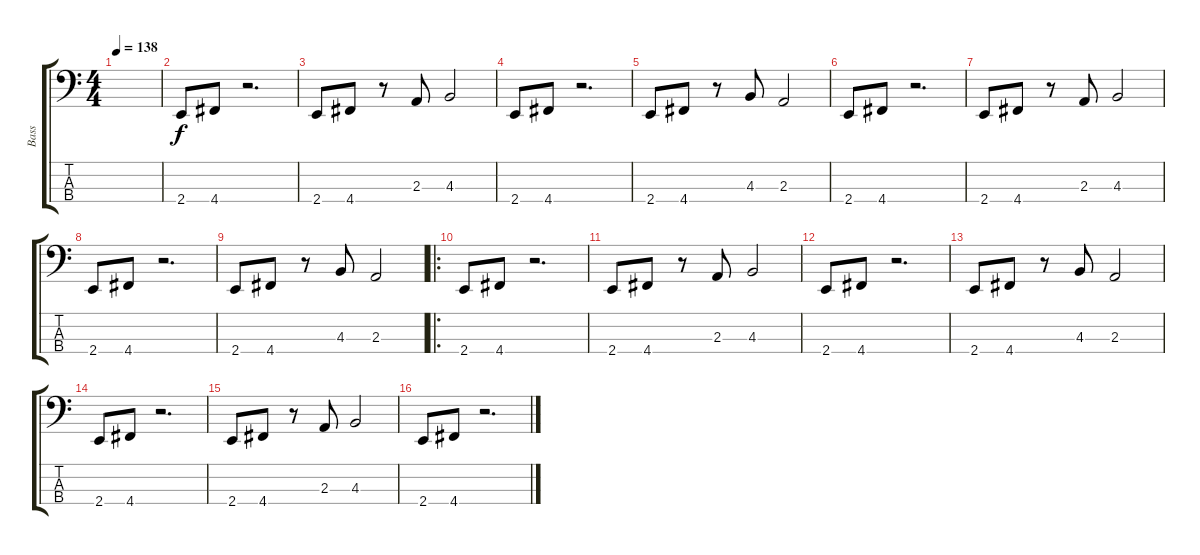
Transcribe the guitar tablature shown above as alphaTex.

\track ("Bass" "Bass") {instrument electricbassfinger}
\staff {score tabs}
\tuning (F2 C2 G1 D1) {hide}
\ts (4 4)
\tempo 138
\clef f4
\ks c
|
2.4.8 4.4.8 r.2{d} |
2.4.8 4.4.8 r.8 2.3.8 4.3.2 |
2.4.8 4.4.8 r.2{d} |
2.4.8 4.4.8 r.8 4.3.8 2.3.2 |
2.4.8 4.4.8 r.2{d} |
2.4.8 4.4.8 r.8 2.3.8 4.3.2 |
2.4.8 4.4.8 r.2{d} |
2.4.8 4.4.8 r.8 4.3.8 2.3.2 |
\ro
2.4.8 4.4.8 r.2{d} |
2.4.8 4.4.8 r.8 2.3.8 4.3.2 |
2.4.8 4.4.8 r.2{d} |
2.4.8 4.4.8 r.8 4.3.8 2.3.2 |
2.4.8 4.4.8 r.2{d} |
2.4.8 4.4.8 r.8 2.3.8 4.3.2 |
2.4.8 4.4.8 r.2{d}
